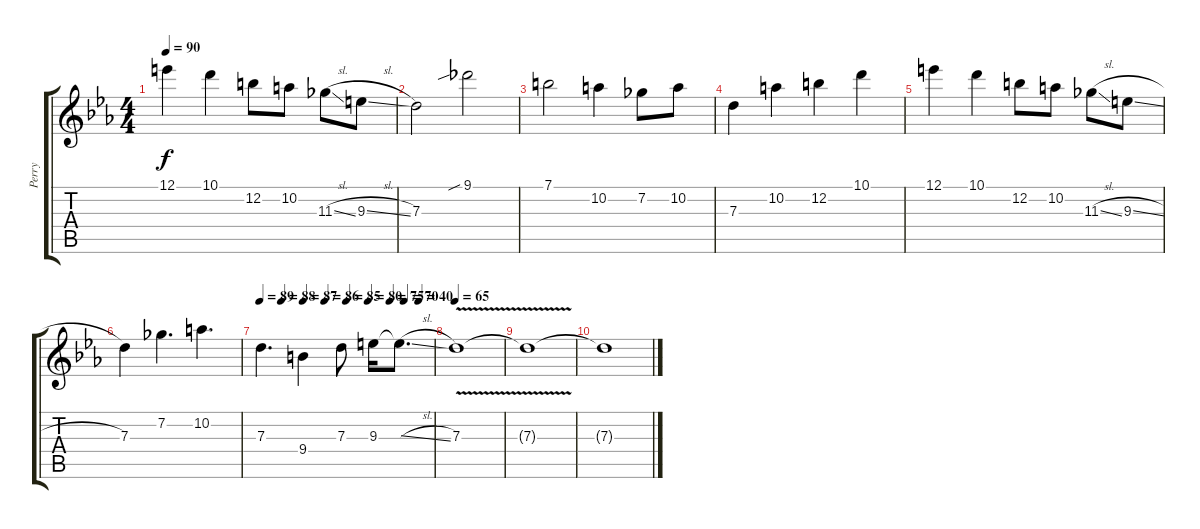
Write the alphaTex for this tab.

\track ("Perry" "Perry") {instrument distortionguitar}
\staff {score tabs}
\tuning (E4 B3 G3 D3 A2 E2) {hide}
\ts (4 4)
\tempo 90
\clef g2
\ks eb
12.1.4{dy f} 10.1.4 12.2.8 10.2.8 11.3{sl}.8 9.3{sl}.8 |
7.3.2 9.1{sib}.2 |
7.1.2 10.2.4 7.2.8 10.2.8 |
7.3.4 10.2.4 12.2.4 10.1.4 |
12.1.4 10.1.4 12.2.8 10.2.8 11.3{sl}.8 9.3{sl}.8 |
7.3.4 7.2.4{d} 10.2.4{d} |
\tempo 89
\tempo (88 0.125)
\tempo (87 0.25)
\tempo (86 0.375)
\tempo (85 0.5)
\tempo (80 0.625)
\tempo (75 0.75)
\tempo (70 0.8333333333333334)
\tempo (40 0.9166666666666666)
7.3.4{d} 9.4.4 7.3.8 9.3.16 9.3{sl t}.8{d} |
\tempo 65
7.3{v}.1 |
7.3{t}.1 |
7.3{t}.1
